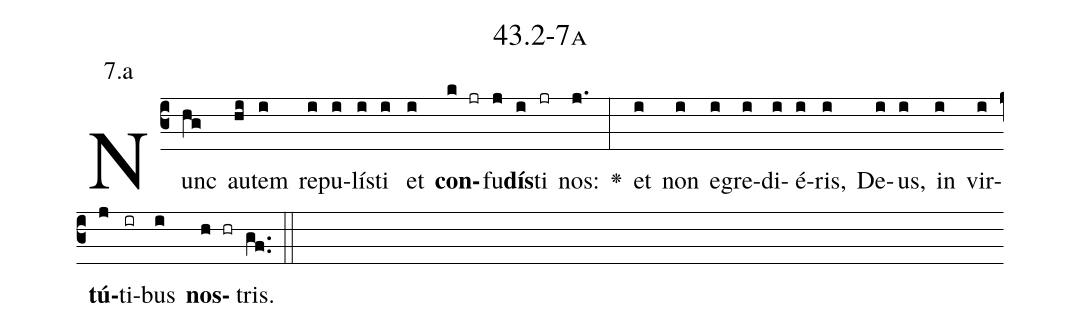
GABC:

name: 43.2-7a;
annotation: 7.a;
%%
(c3)Nunc(hg) au(hi)tem(i) re(i)pu(i)lís(i)ti(i) et(i) <b>con</b>(k jr)fu(j)<b>dís</b>(i)ti(jr) nos:(j.) <v>\greheightstar</v>(:) et(i) non(i) e(i)gre(i)di(i)é(i)ris,(i) De(i)us,(i) in(i) vir(i)<b>tú</b>(j)ti(ir)bus(i) <b>nos</b>(h hr)tris.(gf..) (::)


%E(i) u(i) o(j) u(i) a(h) e.(gf..) (::)
